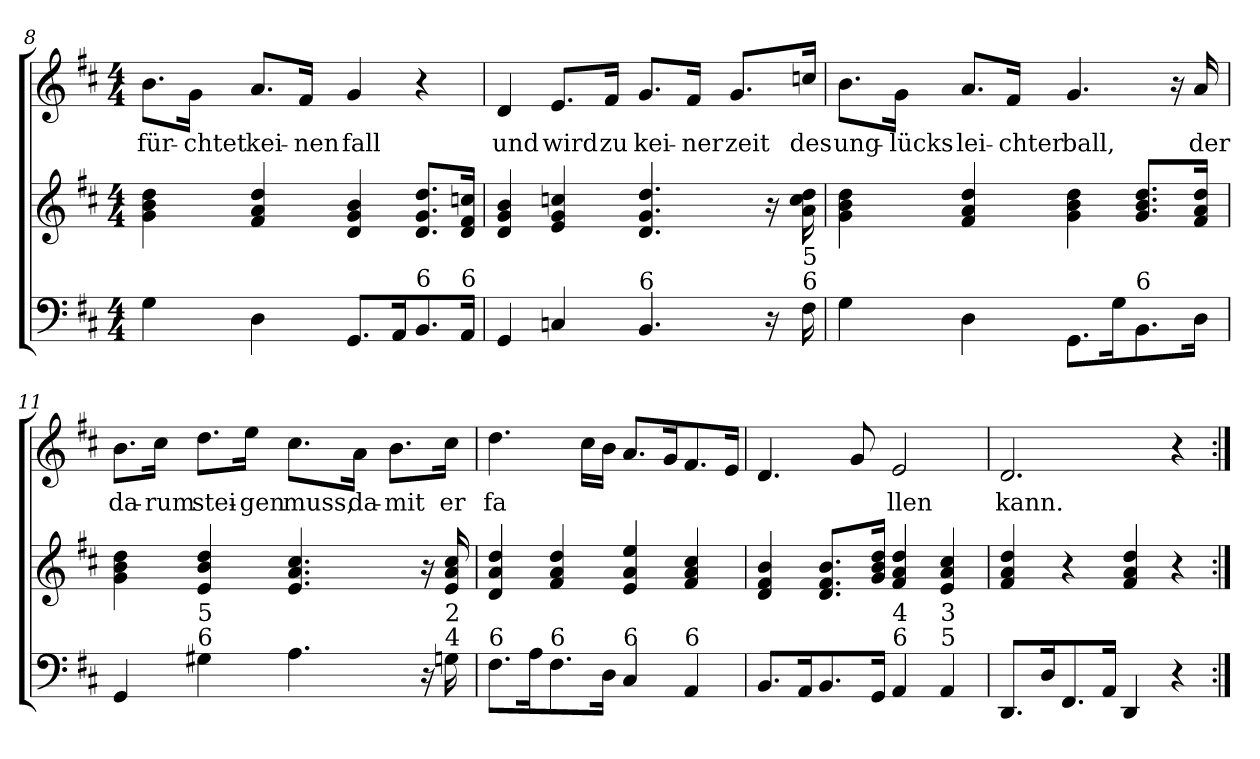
**kern	**kern	**kern	**text
*part2	*part2	*part1	*part1
*staff3	*staff2	*staff1	*staff1
!!LO:LB:g=z
*clefF4	*clefG2	*clefG2	*
*k[f#c#]	*k[f#c#]	*k[f#c#]	*
*D:	*D:	*D:	*
*M4/4	*M4/4	*M4/4	*
=8	=8	=8	=8
!	!	!	!LO:LY:b
4G\	4g\ 4b\ 4dd\	8.b\L	für-
!	!	!	!LO:LY:b
.	.	16g\Jk	-chtet
!	!	!	!LO:LY:b
4D\	4f#/ 4a/ 4dd/	8.a/L	kei-
!	!	!	!LO:LY:b
.	.	16f#/Jk	-nen
!	!	!	!LO:LY:b
8.GG/L	4d/ 4g/ 4b/	4g/	fall
16AA/K	.	.	.
!LO:TX:a:t=6	!	!	!
8.BB/	8.d/ 8.g/ 8.dd/L	4r	.
!LO:TX:a:t=6	!	!	!
16AA/Jk	16d/ 16f#/ 16ccn/Jk	.	.
=9	=9	=9	=9
!	!	!	!LO:LY:b
4GG/	4d/ 4g/ 4b/	4d/	und
!	!	!	!LO:LY:b
4Cn/	4e/ 4g/ 4ccn/	8.e/L	wird
!	!	!	!LO:LY:b
.	.	16f#/Jk	zu
!LO:TX:a:t=6	!	!	!
!	!	!	!LO:LY:b
4.BB/	4.d/ 4.g/ 4.dd/	8.g/L	kei-
!	!	!	!LO:LY:b
.	.	16f#/Jk	-ner
!	!	!	!LO:LY:b
.	.	8.g/L	zeit
16r	16r	.	.
!LO:TX:a:t=6	!	!	!
!LO:TX:a:t=5	!	!	!
!	!	!	!LO:LY:b
16F#\	16a\ 16cc\ 16dd\	16ccn/Jk	des
=10	=10	=10	=10
!	!	!	!LO:LY:b
4G\	4g\ 4b\ 4dd\	8.b\L	ung-
!	!	!	!LO:LY:b
.	.	16g\Jk	-lücks
!	!	!	!LO:LY:b
4D\	4f#/ 4a/ 4dd/	8.a/L	lei-
!	!	!	!LO:LY:b
.	.	16f#/Jk	-chter
!	!	!	!LO:LY:b
8.GG\L	4g\ 4b\ 4dd\	4.g/	ball,
16G\K	.	.	.
!LO:TX:a:t=6	!	!	!
8.BB\	8.g/ 8.b/ 8.dd/L	.	.
.	.	16r	.
!	!	!	!LO:LY:b
16D\Jk	16f#/ 16a/ 16dd/Jk	16a/	der
!!LO:LB:g=z
=11	=11	=11	=11
!	!	!	!LO:LY:b
4GG/	4g\ 4b\ 4dd\	8.b\L	da-
!	!	!	!LO:LY:b
.	.	16cc#\Jk	-rum
!LO:TX:a:t=6	!	!	!
!LO:TX:a:t=5	!	!	!
!	!	!	!LO:LY:b
4G#X\	4e/ 4b/ 4dd/	8.dd\L	stei-
!	!	!	!LO:LY:b
.	.	16ee\Jk	-gen
!	!	!	!LO:LY:b
4.A\	4.e/ 4.a/ 4.cc#/	8.cc#\L	muss,
!	!	!	!LO:LY:b
.	.	16a\Jk	da-
!	!	!	!LO:LY:b
.	.	8.b\L	-mit
16r	16r	.	.
!LO:TX:a:t=4	!	!	!
!LO:TX:a:t=2	!	!	!
!	!	!	!LO:LY:b
16Gn\	16e/ 16a/ 16cc#/	16cc#\Jk	er
=12	=12	=12	=12
!LO:TX:a:t=6	!	!	!
!	!	!	!LO:LY:b
8.F#\L	4d/ 4a/ 4dd/	4.dd\	fa
16A\K	.	.	.
!LO:TX:a:t=6	!	!	!
8.F#\	4f#/ 4a/ 4dd/	.	.
.	.	16cc#\LL	.
16D\Jk	.	16b\JJ	.
!LO:TX:a:t=6	!	!	!
4C#/	4e/ 4a/ 4ee/	8.a/L	.
.	.	16g/K	.
!LO:TX:a:t=6	!	!	!
4AA/	4f#/ 4a/ 4cc#/	8.f#/	.
.	.	16e/Jk	.
=13	=13	=13	=13
8.BB/L	4d/ 4f#/ 4b/	4.d/	.
16AA/K	.	.	.
8.BB/	8.d/ 8.f#/ 8.b/L	.	.
.	.	8g/	.
16GG/Jk	16g/ 16b/ 16dd/Jk	.	.
!LO:TX:a:t=6	!	!	!
!LO:TX:a:t=4	!	!	!
!	!	!	!LO:LY:b
4AA/	4f#/ 4a/ 4dd/	2e/	llen
!LO:TX:a:t=5	!	!	!
!LO:TX:a:t=3	!	!	!
4AA/	4e/ 4a/ 4cc#/	.	.
=14	=14	=14	=14
!	!	!	!LO:LY:b
8.DD/L	4f#/ 4a/ 4dd/	2.d/	kann.
16D/K	.	.	.
8.FF#/	4r	.	.
16AA/Jk	.	.	.
4DD/	4f#/ 4a/ 4dd/	.	.
4r	4r	4r	.
=:|!	=:|!	=:|!	=:|!
*-	*-	*-	*-
